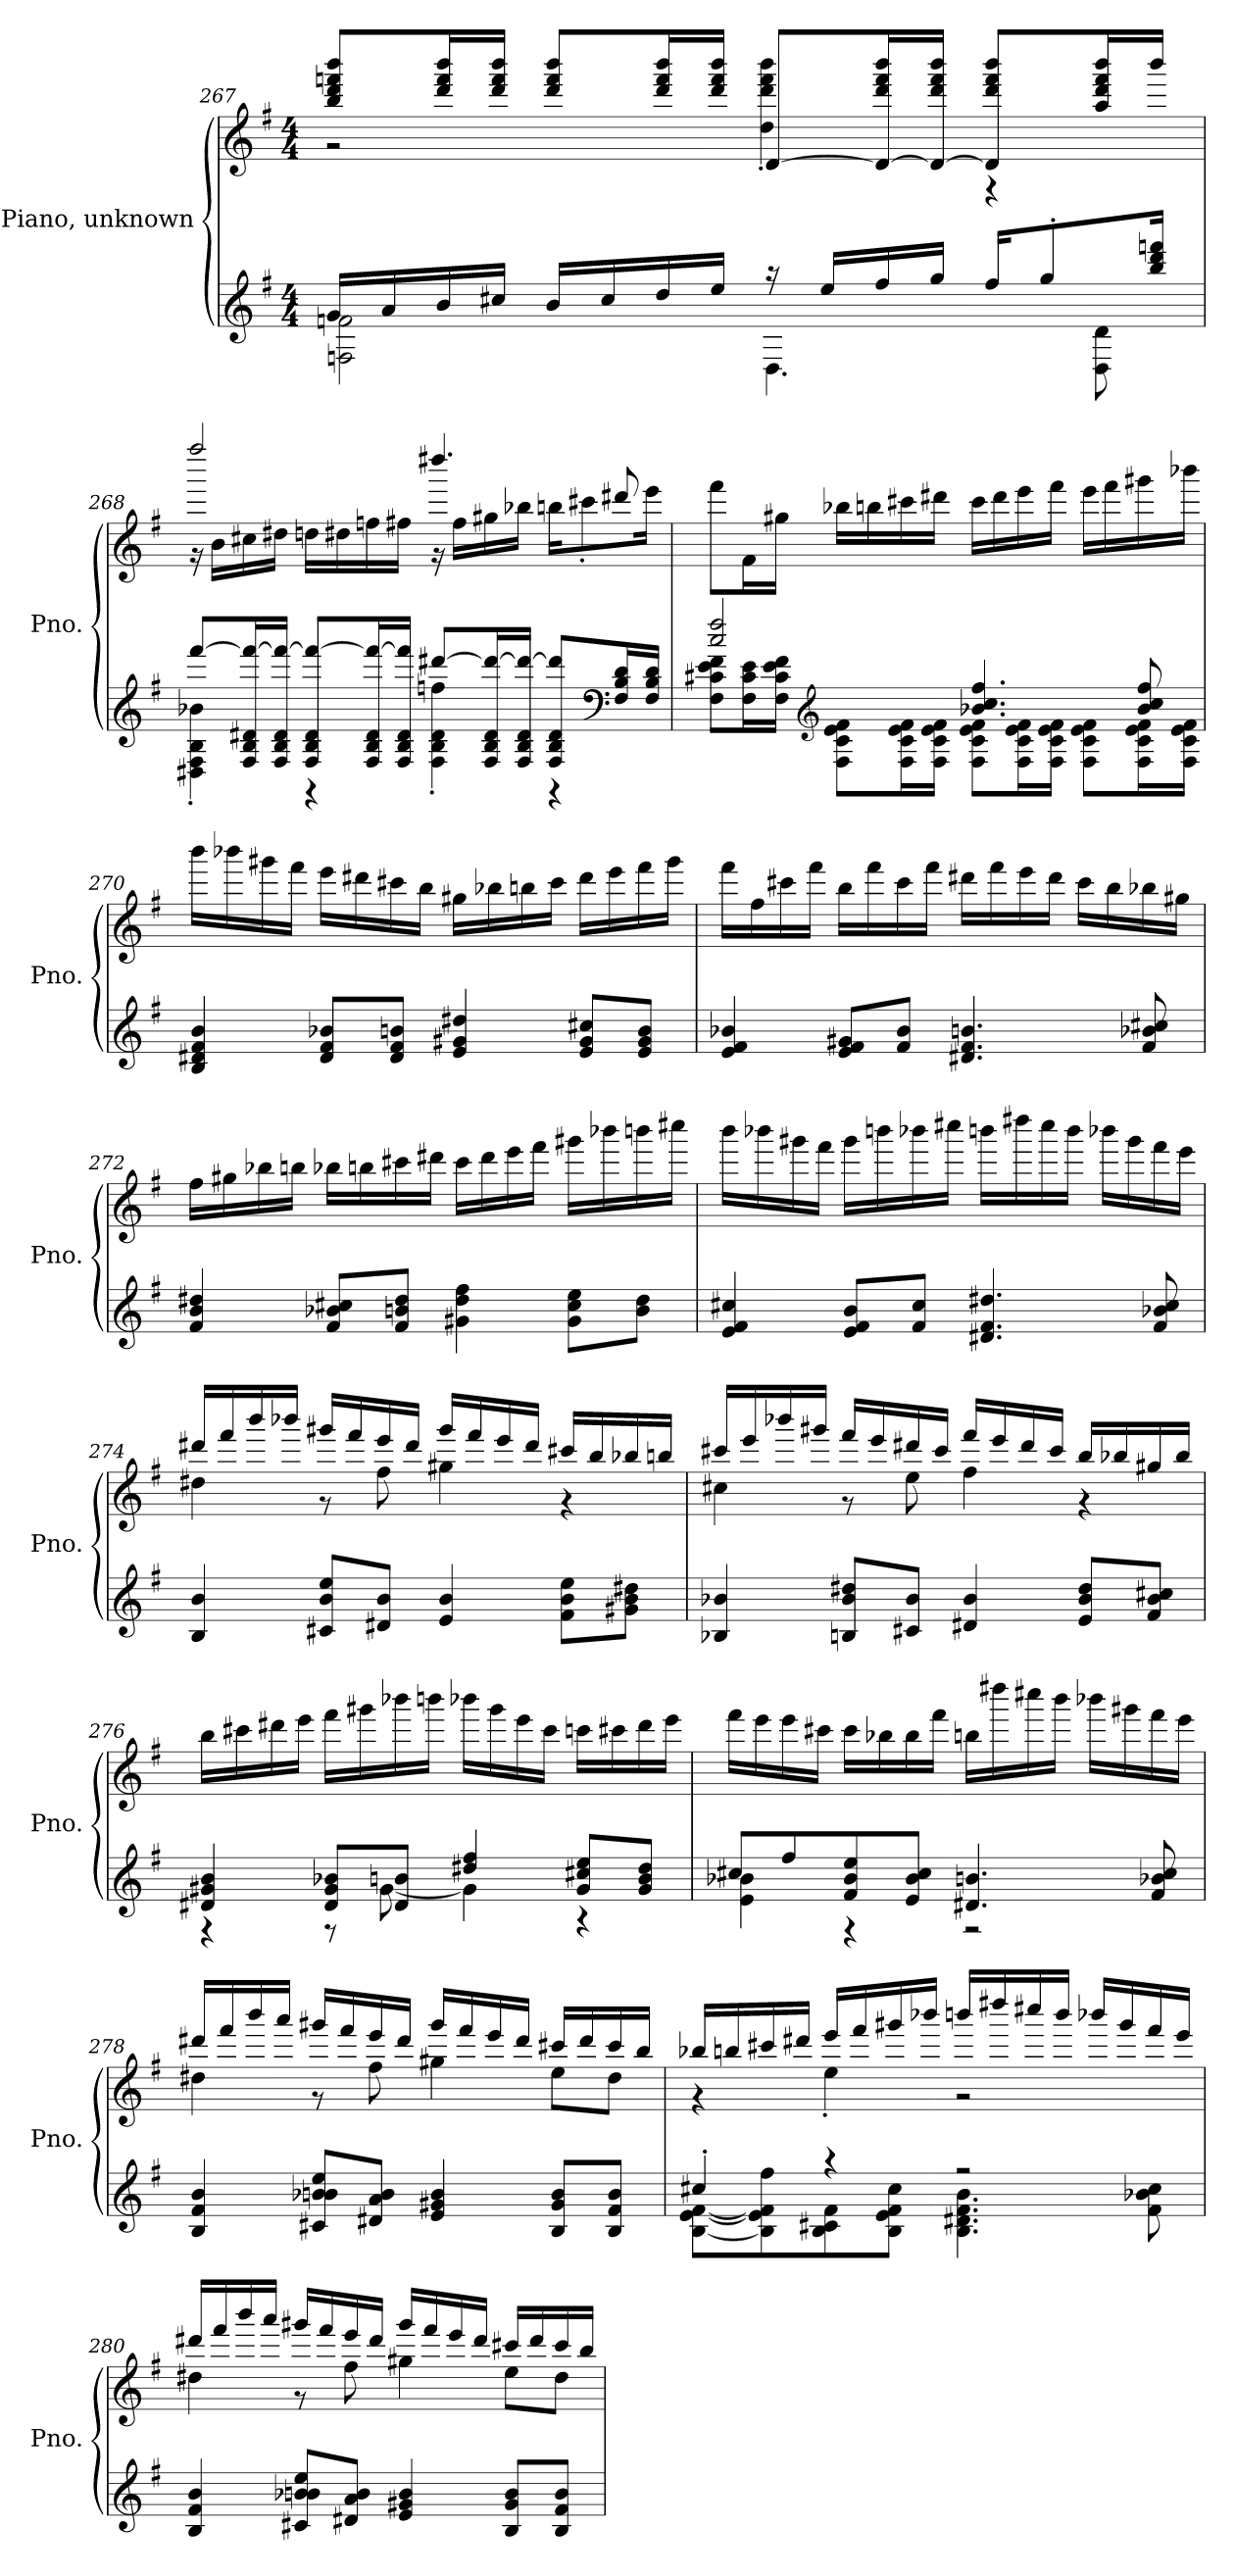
**kern	**kern
*part1	*part1
*staff2	*staff1
*I"Piano, unknown	*
*I'Pno.	*
*clefG2	*clefG2
*k[f#]	*k[f#]
*M4/4	*M4/4
=267	=267
*^	*^
16g/LL	2Fn\ 2fn\	8bb/ 8ddd/ 8fffn/ 8bbb/L	2r
16a/	.	.	.
16b/	.	16ddd/ 16fff/ 16bbb/L	.
16cc#X/JJ	.	16ddd/ 16fff/ 16bbb/JJ	.
16b/LL	.	8ddd/ 8fff/ 8bbb/L	.
16cc#/	.	.	.
16dd/	.	16ddd/ 16fff/ 16bbb/L	.
16ee/JJ	.	16ddd/ 16fff/ 16bbb/JJ	.
16r	4.D\	[8d/L	4dd\' 4ddd\' 4fff\' 4bbb\'
16ee/LL	.	.	.
16ff#/	.	16d/_ 16ddd/ 16fff/ 16bbb/L	.
16gg/JJ	.	16d/_ 16ddd/ 16fff/ 16bbb/JJ	.
16ff#/KL	.	8d/] 8ddd/ 8fff/ 8bbb/L	4r
8gg'/	.	.	.
.	8D\ 8d\	16aa/ 16ddd/ 16fff/ 16bbb/L	.
16bb/ 16ddd/ 16fffn/Jk	.	16bbb/JJ	.
!!LO:LB:g=z	!!
=268	=268	=268	=268
[8fff#/L	4D#X\' 4F#\' 4B\' 4b-X\'	2ffff#/	16r
.	.	.	16b\LL
16F#/ 16B/ 16d#X/ 16fff#/_L	.	.	16cc#X\
16F#/ 16B/ 16d#/ 16fff#/_JJ	.	.	16dd#X\JJ
8F#/ 8B/ 8d#/ 8fff#/_L	4r	.	16ddn\LL
.	.	.	16dd#X\
16F#/ 16B/ 16d#/ 16fff#/_L	.	.	16ffn\
16F#/ 16B/ 16d#/ 16fff#/]JJ	.	.	16ff#X\JJ
[8ddd#X/L	4F#\' 4B\' 4d#\' 4ffn\'	4.dddd#X/	16r
.	.	.	16ff#\LL
16F#/ 16B/ 16d#/ 16ddd#/_L	.	.	16gg#X\
16F#/ 16B/ 16d#/ 16ddd#/_JJ	.	.	16bb-X\JJ
8F#/ 8B/ 8d#/ 8ddd#/]L	4r	.	16bbn\KL
.	.	.	8ccc#X'\
*clefF4	*	*	*
16F#/ 16B/ 16d#/L	.	8ddd#X/	.
16F#/ 16B/ 16d#/JJ	.	.	16eee\Jk
*	*	*v	*v
!!LO:LB:g=z
=269	=269	=269
2cc/ 2ff#/	8F#\ 8c#X\ 8e\ 8f#\L	8fff#\L
.	16F#\ 16c#\ 16e\L	16f#\L
.	16F#\ 16c#\ 16e\ 16f#\JJ	16gg#X\JJ
*clefG2	*	*
.	8F#\ 8c#\ 8e\ 8f#\L	16bb-X\LL
.	.	16bbn\
.	16F#\ 16c#\ 16e\ 16f#\L	16ccc#X\
.	16F#\ 16c#\ 16e\ 16f#\JJ	16ddd#X\JJ
4.b-X/ 4.cc/ 4.ff#/	8F#\ 8c#\ 8e\ 8f#\L	16ccc#\LL
.	.	16ddd#\
.	16F#\ 16c#\ 16e\ 16f#\L	16eee\
.	16F#\ 16c#\ 16e\ 16f#\JJ	16fff#\JJ
.	8F#\ 8c#\ 8e\ 8f#\L	16eee\LL
.	.	16fff#\
8b-/ 8cc/ 8ff#/	16F#\ 16c#\ 16e\ 16f#\L	16ggg#X\
.	16F#\ 16c#\ 16e\ 16f#\JJ	16bbb-X\JJ
*v	*v	*
!!LO:LB:g=z
=270	=270
4B/ 4d#X/ 4f#/ 4b/	16bbb\LL
.	16bbb-X\
.	16ggg#X\
.	16fff#\JJ
8d#/ 8f#/ 8b-X/L	16eee\LL
.	16ddd#X\
8d#/ 8f#/ 8bn/J	16ccc#X\
.	16bb\JJ
4e/ 4g#X/ 4dd#X/	16gg#X\LL
.	16bb-X\
.	16bbn\
.	16ccc#\JJ
8e/ 8g#/ 8cc#X/L	16ddd#\LL
.	16eee\
8e/ 8g#/ 8b/J	16fff#\
.	16ggg#\JJ
!!LO:LB:g=z
=271	=271
4e/ 4f#/ 4b-X/	16fff#\LL
.	16ff#\
.	16ccc#X\
.	16fff#\JJ
8e/ 8f#/ 8g#X/L	16bb\LL
.	16fff#\
8f#/ 8b-/J	16ccc#\
.	16fff#\JJ
4.d#X/ 4.f#/ 4.bn/	16ddd#X\LL
.	16fff#\
.	16eee\
.	16ddd#\JJ
.	16ccc#\LL
.	16bb\
8f#/ 8b-X/ 8cc#X/	16bb-X\
.	16gg#X\JJ
!!LO:LB:g=z
=272	=272
4f#/ 4b/ 4dd#X/	16ff#\LL
.	16gg#X\
.	16bb-X\
.	16bbn\JJ
8f#/ 8b-X/ 8cc#X/L	16bb-X\LL
.	16bbn\
8f#/ 8bn/ 8dd#/J	16ccc#X\
.	16ddd#X\JJ
4g#X\ 4dd#\ 4ff#\	16ccc#\LL
.	16ddd#\
.	16eee\
.	16fff#\JJ
8g#\ 8cc#\ 8ee\L	16ggg#X\LL
.	16bbb-X\
8b\ 8dd#\J	16bbbn\
.	16cccc#X\JJ
!!LO:PB:g=z
=273	=273
4e/ 4f#/ 4cc#X/	16bbb\LL
.	16bbb-X\
.	16ggg#X\
.	16fff#\JJ
8e/ 8f#/ 8b/L	16ggg#\LL
.	16bbbn\
8f#/ 8cc#/J	16bbb-X\
.	16cccc#X\JJ
4.d#X/ 4.f#/ 4.dd#X/	16bbbn\LL
.	16dddd#X\
.	16cccc#\
.	16bbb\JJ
.	16bbb-X\LL
.	16ggg#\
8f#/ 8b-X/ 8cc#/	16fff#\
.	16eee\JJ
!!LO:LB:g=z
=274	=274
*	*^
4B/ 4b/	16ddd#X/LL	4dd#X\
.	16fff#/	.
.	16bbb/	.
.	16bbb-X/JJ	.
8c#X/ 8b/ 8ee/L	16ggg#X/LL	8r
.	16fff#/	.
8d#X/ 8b/J	16eee/	8ff#\
.	16ddd#/JJ	.
4e/ 4b/	16ggg#/LL	4gg#X\
.	16fff#/	.
.	16eee/	.
.	16ddd#/JJ	.
8f#\ 8b\ 8ee\L	16ccc#X/LL	4r
.	16bb/	.
8g#X\ 8b\ 8dd#X\J	16bb-X/	.
.	16bbn/JJ	.
!!LO:LB:g=z	!!
=275	=275	=275
4B-X/ 4b-X/	16ccc#X/LL	4cc#X\
.	16eee/	.
.	16bbb-X/	.
.	16ggg#X/JJ	.
8Bn/ 8b-/ 8dd#X/L	16fff#/LL	8r
.	16eee/	.
8c#X/ 8b-/J	16ddd#X/	8ee\
.	16ccc#/JJ	.
4d#X/ 4b-/	16fff#/LL	4ff#\
.	16eee/	.
.	16ddd#/	.
.	16ccc#/JJ	.
8e/ 8b-/ 8dd#/L	16bb/LL	4r
.	16bb-X/	.
8f#/ 8b-/ 8cc#X/J	16gg#X/	.
.	16bb-/JJ	.
*	*v	*v
!!LO:LB:g=z
=276	=276
*^	*
4d#X/ 4g#X/ 4b/	4r	16bb\LL
.	.	16ccc#X\
.	.	16ddd#X\
.	.	16eee\JJ
8d#/ 8g#/ 8b-X/L	8r	16fff#\LL
.	.	16ggg#X\
8d#/ 8bn/J	[8g#\	16bbb-X\
.	.	16bbbn\JJ
4dd#X/ 4ff#/	4g#\]	16bbb-X\LL
.	.	16ggg#\
.	.	16eee\
.	.	16ccc#\JJ
8g#/ 8cc#X/ 8ee/L	4r	16cccn\LL
.	.	16ccc#X\
8g#/ 8b/ 8dd#/J	.	16ddd#\
.	.	16eee\JJ
!!LO:LB:g=z
=277	=277	=277
8cc#X/L	4e\ 4b-X\	16fff#\LL
.	.	16eee\
8ff#/	.	16eee\
.	.	16ccc#X\JJ
8f#/ 8b-/ 8ee/	4r	16ccc#\LL
.	.	16bb-X\
8e/ 8b-/ 8cc#/J	.	16bb-\
.	.	16fff#\JJ
4.d#X/ 4.bn/	2r	16bbn\LL
.	.	16dddd#X\
.	.	16cccc#X\
.	.	16bbb\JJ
.	.	16bbb-X\LL
.	.	16ggg#X\
8f#/ 8b-X/ 8cc#/	.	16fff#\
.	.	16eee\JJ
*v	*v	*
!!LO:LB:g=z
=278	=278
*	*^
4B/ 4f#/ 4b/	16ddd#X/LL	4dd#X\
.	16fff#/	.
.	16bbb/	.
.	16aaa/JJ	.
8c#X/ 8b-X/ 8bn/ 8ee/L	16ggg#X/LL	8r
.	16fff#/	.
8d#X/ 8a/ 8b/J	16eee/	8ff#\
.	16ddd#/JJ	.
4e/ 4g#X/ 4b/	16ggg#/LL	4gg#X\
.	16fff#/	.
.	16eee/	.
.	16ddd#/JJ	.
8B/ 8g#/ 8b/L	16ccc#X/LL	8ee\L
.	16ddd#/	.
8B/ 8f#/ 8b/J	16ccc#/	8dd#\J
.	16bb/JJ	.
!!LO:PB:g=z	!!
=279	=279	=279
*^	*	*
4cc#X'/	[8B\ [8e\ [8f#\L	16bb-X/LL	4r
.	.	16bbn/	.
.	8B\] 8e\] 8f#\] 8ff#\	16ccc#X/	.
.	.	16ddd#X/JJ	.
4r	8B\ 8c#X\ 8f#\	16eee/LL	4ee'\
.	.	16fff#/	.
.	8B\ 8e\ 8f#\ 8cc#\J	16ggg#X/	.
.	.	16bbb-X/JJ	.
2r	4.B\ 4.d#X\ 4.f#\ 4.b\	16bbbn/LL	2r
.	.	16dddd#X/	.
.	.	16cccc#X/	.
.	.	16bbb/JJ	.
.	.	16bbb-X/LL	.
.	.	16ggg#/	.
.	8f#\ 8b-X\ 8cc#\	16fff#/	.
.	.	16eee/JJ	.
*v	*v	*	*
!!LO:LB:g=z	!!
=280	=280	=280
4B/ 4f#/ 4b/	16ddd#X/LL	4dd#X\
.	16fff#/	.
.	16bbb/	.
.	16aaa/JJ	.
8c#X/ 8b-X/ 8bn/ 8ee/L	16ggg#X/LL	8r
.	16fff#/	.
8d#X/ 8a/ 8b/J	16eee/	8ff#\
.	16ddd#/JJ	.
4e/ 4g#X/ 4b/	16ggg#/LL	4gg#X\
.	16fff#/	.
.	16eee/	.
.	16ddd#/JJ	.
8B/ 8g#/ 8b/L	16ccc#X/LL	8ee\L
.	16ddd#/	.
8B/ 8f#/ 8b/J	16ccc#/	8dd#\J
.	16bb/JJ	.
*	*v	*v
=	=
*-	*-
